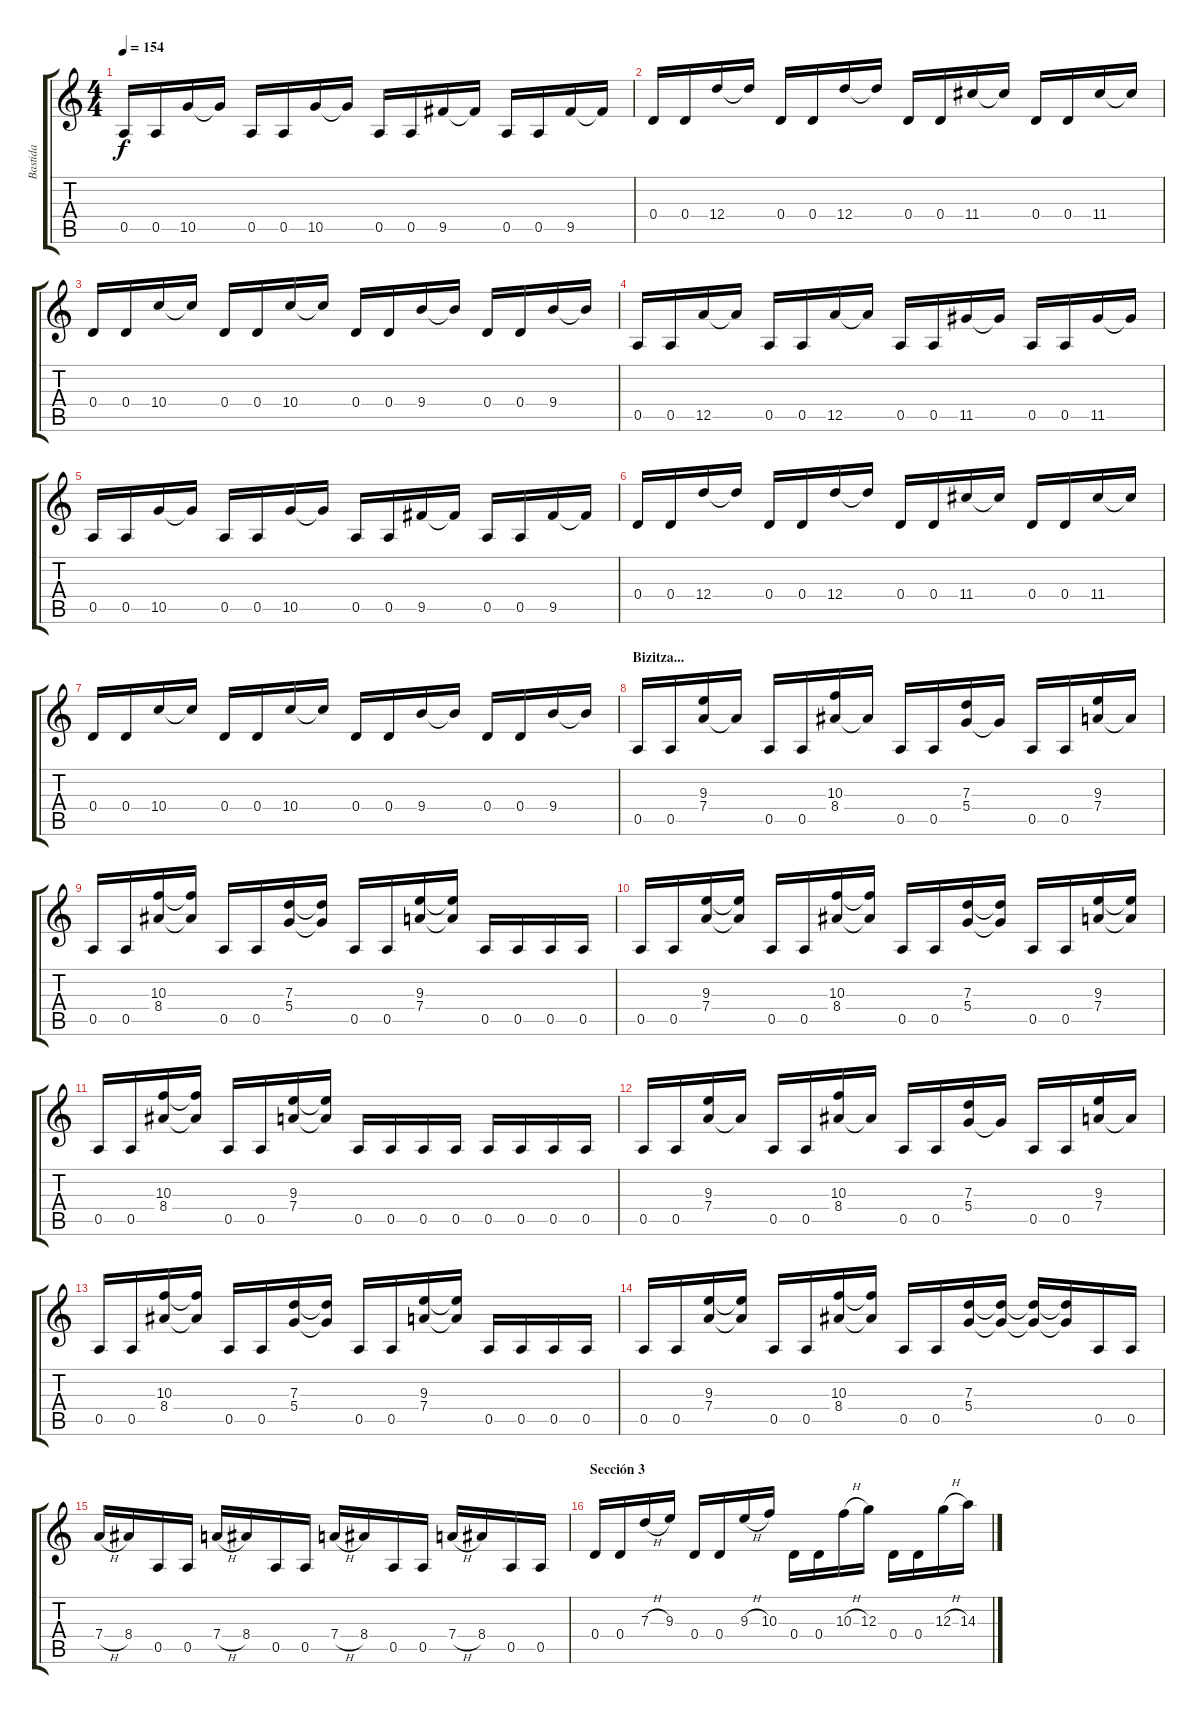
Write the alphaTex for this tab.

\track ("Bastida" "Bastida") {instrument overdrivenguitar}
\staff {score tabs}
\tuning (E4 B3 G3 D3 A2 E2) {hide}
\ts (4 4)
\tempo 154
\clef g2
\ks c
0.5.16{dy f} 0.5.16 10.5.16 10.5{t}.16 0.5.16 0.5.16 10.5.16 10.5{t}.16 0.5.16 0.5.16 9.5.16 9.5{t}.16 0.5.16 0.5.16 9.5.16 9.5{t}.16 |
0.4.16 0.4.16 12.4.16 12.4{t}.16 0.4.16 0.4.16 12.4.16 12.4{t}.16 0.4.16 0.4.16 11.4.16 11.4{t}.16 0.4.16 0.4.16 11.4.16 11.4{t}.16 |
0.4.16 0.4.16 10.4.16 10.4{t}.16 0.4.16 0.4.16 10.4.16 10.4{t}.16 0.4.16 0.4.16 9.4.16 9.4{t}.16 0.4.16 0.4.16 9.4.16 9.4{t}.16 |
0.5.16 0.5.16 12.5.16 12.5{t}.16 0.5.16 0.5.16 12.5.16 12.5{t}.16 0.5.16 0.5.16 11.5.16 11.5{t}.16 0.5.16 0.5.16 11.5.16 11.5{t}.16 |
0.5.16 0.5.16 10.5.16 10.5{t}.16 0.5.16 0.5.16 10.5.16 10.5{t}.16 0.5.16 0.5.16 9.5.16 9.5{t}.16 0.5.16 0.5.16 9.5.16 9.5{t}.16 |
0.4.16 0.4.16 12.4.16 12.4{t}.16 0.4.16 0.4.16 12.4.16 12.4{t}.16 0.4.16 0.4.16 11.4.16 11.4{t}.16 0.4.16 0.4.16 11.4.16 11.4{t}.16 |
0.4.16 0.4.16 10.4.16 10.4{t}.16 0.4.16 0.4.16 10.4.16 10.4{t}.16 0.4.16 0.4.16 9.4.16 9.4{t}.16 0.4.16 0.4.16 9.4.16 9.4{t}.16 |
\section ("" "Bizitza...")
0.5.16 0.5.16 (9.3 7.4).16 7.4{t}.16 0.5.16 0.5.16 (10.3 8.4).16 8.4{t}.16 0.5.16 0.5.16 (7.3 5.4).16 5.4{t}.16 0.5.16 0.5.16 (9.3 7.4).16 7.4{t}.16 |
0.5.16 0.5.16 (10.3 8.4).16 (10.3{t} 8.4{t}).16 0.5.16 0.5.16 (7.3 5.4).16 (7.3{t} 5.4{t}).16 0.5.16 0.5.16 (9.3 7.4).16 (9.3{t} 7.4{t}).16 0.5.16 0.5.16 0.5.16 0.5.16 |
0.5.16 0.5.16 (9.3 7.4).16 (9.3{t} 7.4{t}).16 0.5.16 0.5.16 (10.3 8.4).16 (10.3{t} 8.4{t}).16 0.5.16 0.5.16 (7.3 5.4).16 (7.3{t} 5.4{t}).16 0.5.16 0.5.16 (9.3 7.4).16 (9.3{t} 7.4{t}).16 |
0.5.16 0.5.16 (10.3 8.4).16 (10.3{t} 8.4{t}).16 0.5.16 0.5.16 (9.3 7.4).16 (9.3{t} 7.4{t}).16 0.5.16 0.5.16 0.5.16 0.5.16 0.5.16 0.5.16 0.5.16 0.5.16 |
0.5.16 0.5.16 (9.3 7.4).16 7.4{t}.16 0.5.16 0.5.16 (10.3 8.4).16 8.4{t}.16 0.5.16 0.5.16 (7.3 5.4).16 5.4{t}.16 0.5.16 0.5.16 (9.3 7.4).16 7.4{t}.16 |
0.5.16 0.5.16 (10.3 8.4).16 (10.3{t} 8.4{t}).16 0.5.16 0.5.16 (7.3 5.4).16 (7.3{t} 5.4{t}).16 0.5.16 0.5.16 (9.3 7.4).16 (9.3{t} 7.4{t}).16 0.5.16 0.5.16 0.5.16 0.5.16 |
0.5.16 0.5.16 (9.3 7.4).16 (9.3{t} 7.4{t}).16 0.5.16 0.5.16 (10.3 8.4).16 (10.3{t} 8.4{t}).16 0.5.16 0.5.16 (7.3 5.4).16 (7.3{t} 5.4{t}).16 (7.3{t} 5.4{t}).16 (7.3{t} 5.4{t}).16 0.5.16 0.5.16 |
7.4{h}.16 8.4.16 0.5.16 0.5.16 7.4{h}.16 8.4.16 0.5.16 0.5.16 7.4{h}.16 8.4.16 0.5.16 0.5.16 7.4{h}.16 8.4.16 0.5.16 0.5.16 |
\section ("" "Sección 3")
0.4.16 0.4.16 7.3{h}.16 9.3.16 0.4.16 0.4.16 9.3{h}.16 10.3.16 0.4.16 0.4.16 10.3{h}.16 12.3.16 0.4.16 0.4.16 12.3{h}.16 14.3.16
